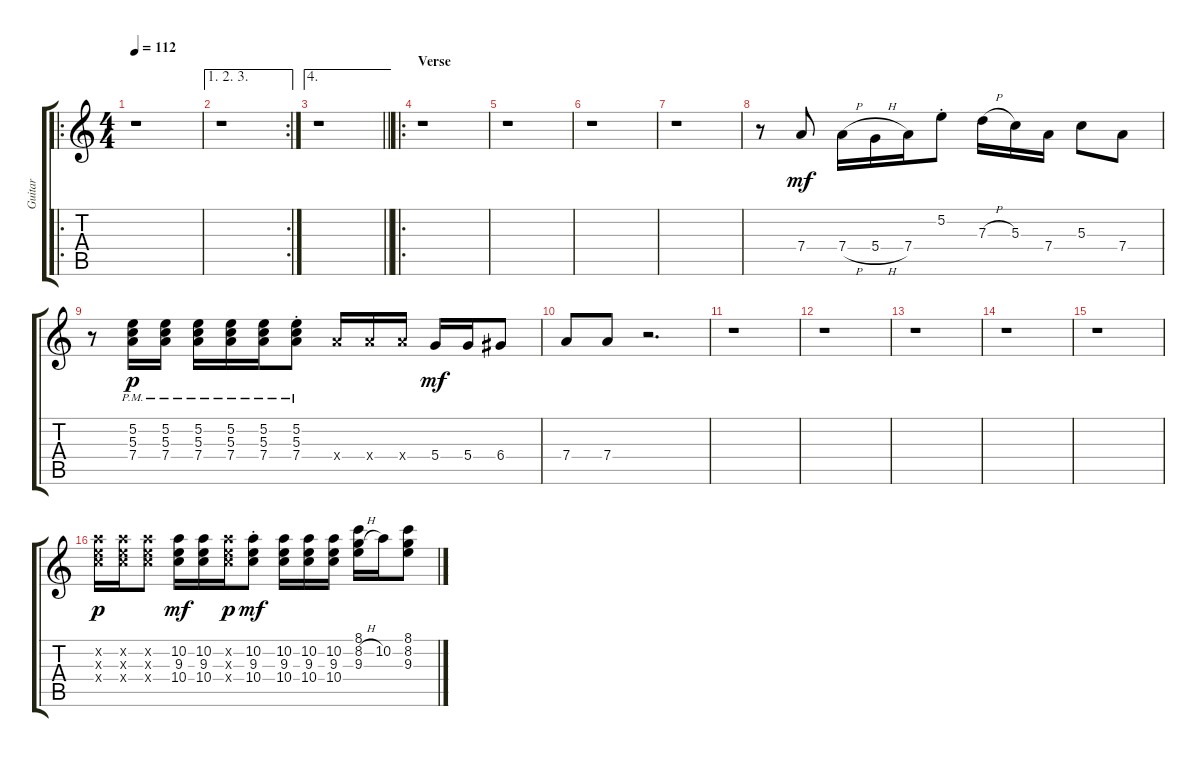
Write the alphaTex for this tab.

\track ("Guitar" "Guitar") {instrument overdrivenguitar}
\staff {score tabs}
\tuning (E4 B3 G3 D3 A2 E2) {hide}
\ro
\ts (4 4)
\tempo 112
\clef g2
\ks c
r.1{dy mf instrument overdrivenguitar} |
\ae (1 2 3)
\rc 2
r.1 |
\ae 4
\barLineRight lightlight
r.1 |
\ro
\section ("" "Verse")
r.1 |
r.1 |
r.1 |
r.1 |
r.8 7.4.8 7.4{h}.16 5.4{h}.16 7.4.16 5.2{st}.8 7.3{h}.16 5.3.16 7.4.16 5.3.8 7.4.8 |
r.8 (5.2{pm} 5.3{pm} 7.4{pm}).16{dy p} (5.2{pm} 5.3{pm} 7.4{pm}).16 (5.2{pm} 5.3{pm} 7.4{pm}).16 (5.2{pm} 5.3{pm} 7.4{pm}).16 (5.2{pm} 5.3{pm} 7.4{pm}).16 (5.2{pm st} 5.3{pm st} 7.4{pm st}).8 7.4{x}.16 7.4{x}.16 7.4{x}.16 5.4.16{dy mf} 5.4.16 6.4.8 |
7.4.8 7.4.8 r.2{d} |
r.1 |
r.1 |
r.1 |
r.1 |
r.1 |
(10.2{x} 9.3{x} 10.4{x}).16{dy p} (10.2{x} 9.3{x} 10.4{x}).16 (10.2{x} 9.3{x} 10.4{x}).8 (10.2 9.3 10.4).16{dy mf} (10.2 9.3 10.4).16 (10.2{x} 9.3{x} 10.4{x}).16{dy p} (10.2{st} 9.3{st} 10.4{st}).8{dy mf} (10.2 9.3 10.4).16 (10.2 9.3 10.4).16 (10.2 9.3 10.4).16 (8.1 8.2{h} 9.3).16 10.2.16 (8.1 8.2 9.3).8
